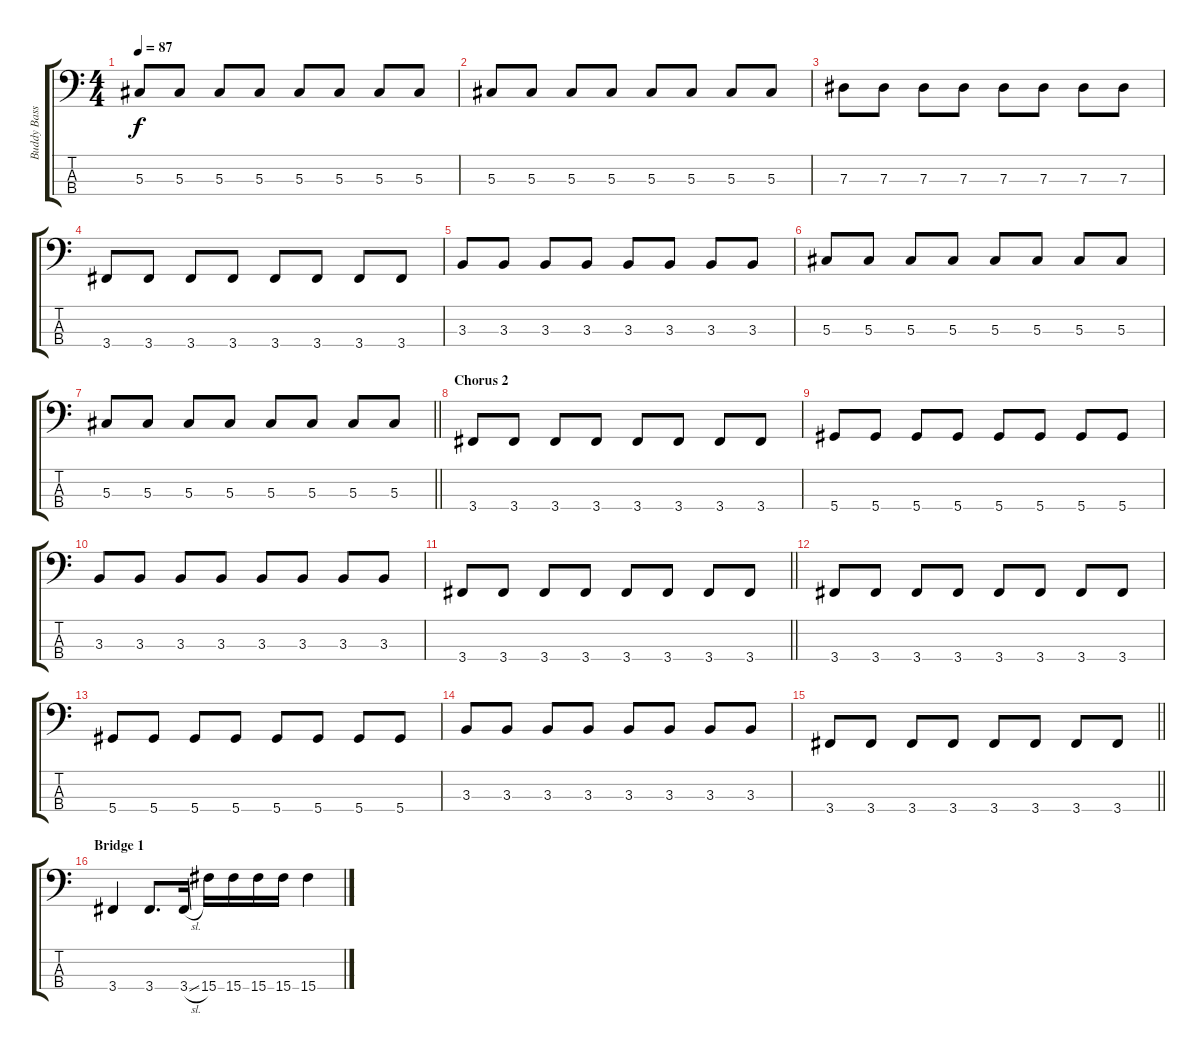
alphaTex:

\track ("Buddy Bass" "Buddy Bass") {instrument electricbassfinger}
\staff {score tabs}
\tuning (Gb2 Db2 Ab1 Eb1) {hide}
\ts (4 4)
\tempo 87
\clef f4
\ks c
5.3.8{dy f} 5.3.8 5.3.8 5.3.8 5.3.8 5.3.8 5.3.8 5.3.8 |
5.3.8 5.3.8 5.3.8 5.3.8 5.3.8 5.3.8 5.3.8 5.3.8 |
7.3.8 7.3.8 7.3.8 7.3.8 7.3.8 7.3.8 7.3.8 7.3.8 |
3.4.8 3.4.8 3.4.8 3.4.8 3.4.8 3.4.8 3.4.8 3.4.8 |
3.3.8 3.3.8 3.3.8 3.3.8 3.3.8 3.3.8 3.3.8 3.3.8 |
5.3.8 5.3.8 5.3.8 5.3.8 5.3.8 5.3.8 5.3.8 5.3.8 |
\barLineRight lightlight
5.3.8 5.3.8 5.3.8 5.3.8 5.3.8 5.3.8 5.3.8 5.3.8 |
\section ("" "Chorus 2")
3.4.8 3.4.8 3.4.8 3.4.8 3.4.8 3.4.8 3.4.8 3.4.8 |
5.4.8 5.4.8 5.4.8 5.4.8 5.4.8 5.4.8 5.4.8 5.4.8 |
3.3.8 3.3.8 3.3.8 3.3.8 3.3.8 3.3.8 3.3.8 3.3.8 |
\barLineRight lightlight
3.4.8 3.4.8 3.4.8 3.4.8 3.4.8 3.4.8 3.4.8 3.4.8 |
3.4.8 3.4.8 3.4.8 3.4.8 3.4.8 3.4.8 3.4.8 3.4.8 |
5.4.8 5.4.8 5.4.8 5.4.8 5.4.8 5.4.8 5.4.8 5.4.8 |
3.3.8 3.3.8 3.3.8 3.3.8 3.3.8 3.3.8 3.3.8 3.3.8 |
\barLineRight lightlight
3.4.8 3.4.8 3.4.8 3.4.8 3.4.8 3.4.8 3.4.8 3.4.8 |
\section ("" "Bridge 1")
3.4.4 3.4.8{d} 3.4{sl}.16 15.4.16 15.4.16 15.4.16 15.4.16 15.4{ss}.4
